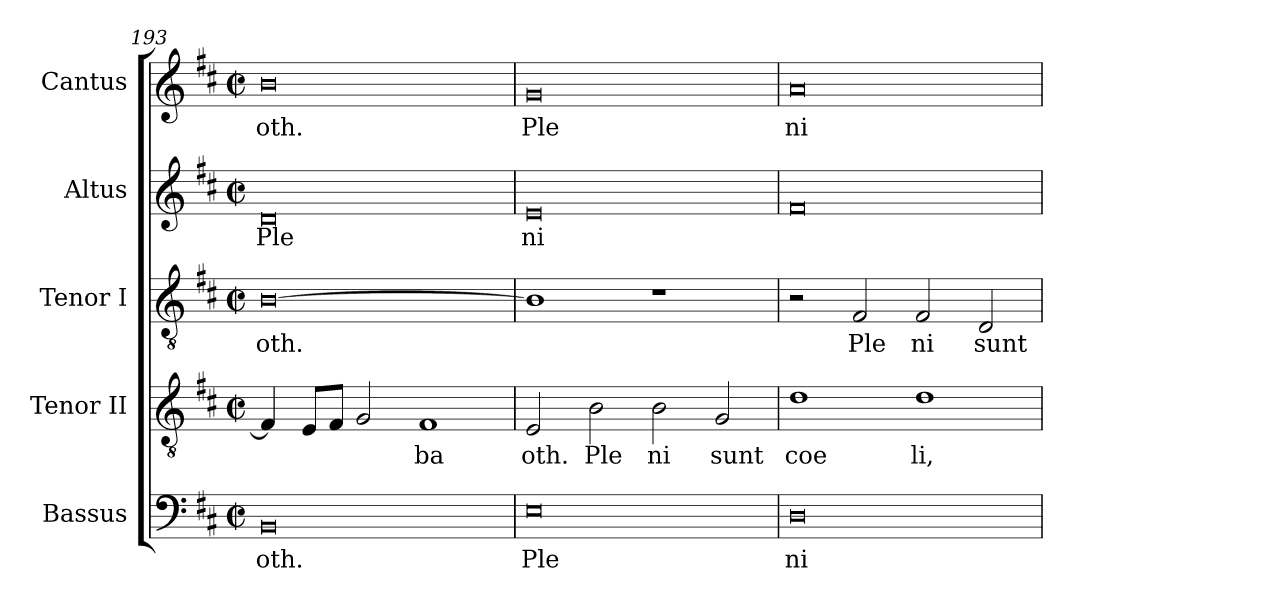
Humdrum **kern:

**kern	**text	**kern	**text	**kern	**text	**kern	**text	**kern	**text
*part5	*part5	*part4	*part4	*part3	*part3	*part2	*part2	*part1	*part1
*staff5	*staff5	*staff4	*staff4	*staff3	*staff3	*staff2	*staff2	*staff1	*staff1
*I"Bassus	*	*I"Tenor II	*	*I"Tenor I	*	*I"Altus	*	*I"Cantus	*
*I'B	*	*I'T II	*	*I'T I	*	*I'A	*	*I'C	*
*clefF4	*	*clefGv2	*	*clefGv2	*	*clefG2	*	*clefG2	*
*k[f#c#]	*	*k[f#c#]	*	*k[f#c#]	*	*k[f#c#]	*	*k[f#c#]	*
*D:	*	*D:	*	*D:	*	*D:	*	*D:	*
*M2/2	*	*M2/2	*	*M2/2	*	*M2/2	*	*M2/2	*
*met(c|)	*	*met(c|)	*	*met(c|)	*	*met(c|)	*	*met(c|)	*
=193	=193	=193	=193	=193	=193	=193	=193	=193	=193
!	!LO:LY:b:cj	!	!LO:LY:b:cj	!	!LO:LY:b:cj	!	!LO:LY:b:cj	!	!LO:LY:b:cj
0BB	oth.	4F#/]	.	[>0B	-oth.	0d	Ple	0b	oth.
!	!	!	!LO:LY:b:cj	!	!	!	!	!	!
.	.	8E/L	.	.	.	.	.	.	.
!	!	!	!LO:LY:b:cj	!	!	!	!	!	!
.	.	8F#/J	.	.	.	.	.	.	.
!	!	!	!LO:LY:b:cj	!	!	!	!	!	!
.	.	2G/	.	.	.	.	.	.	.
!	!	!	!LO:LY:b:cj	!	!	!	!	!	!
.	.	1F#	ba	.	.	.	.	.	.
=194	=194	=194	=194	=194	=194	=194	=194	=194	=194
!	!LO:LY:b:cj	!	!LO:LY:b:cj	!	!LO:LY:b:cj	!	!LO:LY:b:cj	!	!LO:LY:b:cj
0E	Ple	2E/	oth.	1B]	.	0e	ni	0g	Ple
!	!	!	!LO:LY:b:cj	!	!	!	!	!	!
.	.	2B\	Ple	.	.	.	.	.	.
!	!	!	!LO:LY:b:cj	!	!	!	!	!	!
.	.	2B\	ni	1r	.	.	.	.	.
!	!	!	!LO:LY:b:cj	!	!	!	!	!	!
.	.	2G/	sunt	.	.	.	.	.	.
!!LO:PB:g=z
=195	=195	=195	=195	=195	=195	=195	=195	=195	=195
!	!LO:LY:b:cj	!	!LO:LY:b:cj	!	!	!	!LO:LY:b:cj	!	!LO:LY:b:cj
0D	ni	1d	coe	2r	.	0f#	.	0a	ni
!	!	!	!	!	!LO:LY:b:cj	!	!	!	!
.	.	.	.	2F#/	Ple	.	.	.	.
!	!	!	!LO:LY:b:cj	!	!LO:LY:b:cj	!	!	!	!
.	.	1d	li,	2F#/	ni	.	.	.	.
!	!	!	!	!	!LO:LY:b:cj	!	!	!	!
.	.	.	.	2D/	sunt	.	.	.	.
=	=	=	=	=	=	=	=	=	=
*-	*-	*-	*-	*-	*-	*-	*-	*-	*-
